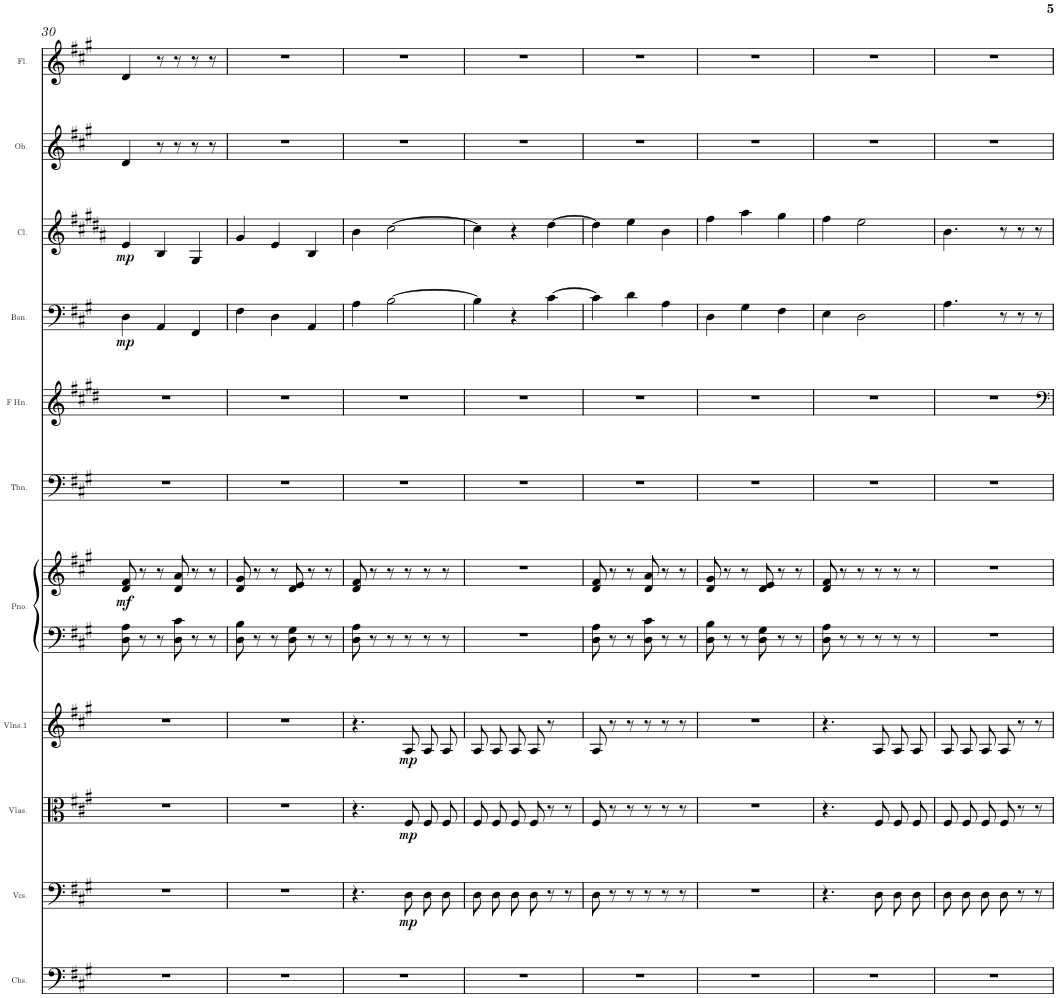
**kern	**kern	**dynam	**kern	**dynam	**kern	**dynam	**kern	**kern	**dynam	**kern	**kern	**kern	**dynam	**kern	**dynam	**kern	**kern
*part11	*part10	*part10	*part9	*part9	*part8	*part8	*part7	*part7	*part7	*part6	*part5	*part4	*part4	*part3	*part3	*part2	*part1
*staff12	*staff11	*staff11	*staff10	*staff10	*staff9	*staff9	*staff8	*staff7	*staff7/8	*staff6	*staff5	*staff4	*staff4	*staff3	*staff3	*staff2	*staff1
*I"Contrabass Section	*I"Violoncello Section	*	*I"Viola Section	*	*I"Violin Section1	*	*I"Grand Piano	*	*	*I"Trombone	*I"French Horn	*I"Bassoon	*	*I"Clarinet	*	*I"Oboe	*I"Flute
*I'Cbs.	*I'Vcs.	*	*I'Vlas.	*	*I'Vlns.1	*	*I'Pno.	*	*	*I'Tbn.	*I'F Hn.	*I'Bsn.	*	*I'Cl.	*	*I'Ob.	*I'Fl.
!!LO:PB:g=z
*clefF4	*clefF4	*	*clefC3	*	*clefG2	*	*clefF4	*clefG2	*	*clefF4	*clefG2	*clefF4	*	*clefG2	*	*clefG2	*clefG2
*Trd7c12	*	*	*	*	*	*	*	*	*	*	*Trd4c7	*	*	*Trd1c2	*	*	*
*k[f#c#g#]	*k[f#c#g#]	*	*k[f#c#g#]	*	*k[f#c#g#]	*	*k[f#c#g#]	*k[f#c#g#]	*	*k[f#c#g#]	*k[f#c#g#d#]	*k[f#c#g#]	*	*k[f#c#g#d#a#]	*	*k[f#c#g#]	*k[f#c#g#]
*M6/8	*M6/8	*	*M6/8	*	*M6/8	*	*M6/8	*M6/8	*	*M6/8	*M6/8	*M6/8	*	*M6/8	*	*M6/8	*M6/8
=30	=30	=30	=30	=30	=30	=30	=30	=30	=30	=30	=30	=30	=30	=30	=30	=30	=30
!	!	!	!	!	!	!	!	!	!LO:DY:b	!	!	!	!LO:DY:b	!	!LO:DY:b	!	!
2.r	2.r	.	2.r	.	2.r	.	8D\ 8A\	8d/ 8f#/	mf	2.r	2.r	4D\	mp	4e/	mp	4d/	4d/
.	.	.	.	.	.	.	8r	8r	.	.	.	.	.	.	.	.	.
.	.	.	.	.	.	.	8r	8r	.	.	.	4AA/	.	4B/	.	8r	8r
.	.	.	.	.	.	.	8D\ 8c#\	8d/ 8a/	.	.	.	.	.	.	.	8r	8r
.	.	.	.	.	.	.	8r	8r	.	.	.	4FF#/	.	4G#/	.	8r	8r
.	.	.	.	.	.	.	8r	8r	.	.	.	.	.	.	.	8r	8r
=31	=31	=31	=31	=31	=31	=31	=31	=31	=31	=31	=31	=31	=31	=31	=31	=31	=31
2.r	2.r	.	2.r	.	2.r	.	8D\ 8B\	8d/ 8g#/	.	2.r	2.r	4F#\	.	4g#/	.	2.r	2.r
.	.	.	.	.	.	.	8r	8r	.	.	.	.	.	.	.	.	.
.	.	.	.	.	.	.	8r	8r	.	.	.	4D\	.	4e/	.	.	.
.	.	.	.	.	.	.	8D\ 8G#\	8d/ 8e/	.	.	.	.	.	.	.	.	.
.	.	.	.	.	.	.	8r	8r	.	.	.	4AA/	.	4B/	.	.	.
.	.	.	.	.	.	.	8r	8r	.	.	.	.	.	.	.	.	.
=32	=32	=32	=32	=32	=32	=32	=32	=32	=32	=32	=32	=32	=32	=32	=32	=32	=32
2.r	4.r	.	4.r	.	4.r	.	8D\ 8A\	8d/ 8f#/	.	2.r	2.r	4A\	.	4b\	.	2.r	2.r
.	.	.	.	.	.	.	8r	8r	.	.	.	.	.	.	.	.	.
.	.	.	.	.	.	.	8r	8r	.	.	.	[2B\	.	[2cc#\	.	.	.
!	!	!LO:DY:b	!	!LO:DY:b	!	!LO:DY:b	!	!	!	!	!	!	!	!	!	!	!
.	8D\L	mp	8F#/L	mp	8A/L	mp	8r	8r	.	.	.	.	.	.	.	.	.
.	8D\	.	8F#/	.	8A/	.	8r	8r	.	.	.	.	.	.	.	.	.
.	8D\J	.	8F#/J	.	8A/J	.	8r	8r	.	.	.	.	.	.	.	.	.
=33	=33	=33	=33	=33	=33	=33	=33	=33	=33	=33	=33	=33	=33	=33	=33	=33	=33
2.r	8D\L	.	8F#/L	.	8A/L	.	2.r	2.r	.	2.r	2.r	4B\]	.	4cc#\]	.	2.r	2.r
.	8D\	.	8F#/	.	8A/	.	.	.	.	.	.	.	.	.	.	.	.
.	8D\J	.	8F#/J	.	8A/J	.	.	.	.	.	.	4r	.	4r	.	.	.
.	8D\	.	8F#/	.	8A/	.	.	.	.	.	.	.	.	.	.	.	.
.	8r	.	8r	.	8r	.	.	.	.	.	.	[4c#\	.	[4dd#\	.	.	.
.	8r	.	8r	.	8ryy	.	.	.	.	.	.	.	.	.	.	.	.
=34	=34	=34	=34	=34	=34	=34	=34	=34	=34	=34	=34	=34	=34	=34	=34	=34	=34
2.r	8D\	.	8F#/	.	8A/	.	8D\ 8A\	8d/ 8f#/	.	2.r	2.r	4c#\]	.	4dd#\]	.	2.r	2.r
.	8r	.	8r	.	8r	.	8r	8r	.	.	.	.	.	.	.	.	.
.	8r	.	8r	.	8r	.	8r	8r	.	.	.	4d\	.	4ee\	.	.	.
.	8r	.	8r	.	8r	.	8D\ 8c#\	8d/ 8a/	.	.	.	.	.	.	.	.	.
.	8r	.	8r	.	8r	.	8r	8r	.	.	.	4A\	.	4b\	.	.	.
.	8r	.	8r	.	8r	.	8r	8r	.	.	.	.	.	.	.	.	.
=35	=35	=35	=35	=35	=35	=35	=35	=35	=35	=35	=35	=35	=35	=35	=35	=35	=35
2.r	2.r	.	2.r	.	2.r	.	8D\ 8B\	8d/ 8g#/	.	2.r	2.r	4D\	.	4ff#\	.	2.r	2.r
.	.	.	.	.	.	.	8r	8r	.	.	.	.	.	.	.	.	.
.	.	.	.	.	.	.	8r	8r	.	.	.	4G#\	.	4aa#\	.	.	.
.	.	.	.	.	.	.	8D\ 8G#\	8d/ 8e/	.	.	.	.	.	.	.	.	.
.	.	.	.	.	.	.	8r	8r	.	.	.	4F#\	.	4gg#\	.	.	.
.	.	.	.	.	.	.	8r	8r	.	.	.	.	.	.	.	.	.
=36	=36	=36	=36	=36	=36	=36	=36	=36	=36	=36	=36	=36	=36	=36	=36	=36	=36
2.r	4.r	.	4.r	.	4.r	.	8D\ 8A\	8d/ 8f#/	.	2.r	2.r	4E\	.	4ff#\	.	2.r	2.r
.	.	.	.	.	.	.	8r	8r	.	.	.	.	.	.	.	.	.
.	.	.	.	.	.	.	8r	8r	.	.	.	2D\	.	2ee\	.	.	.
.	8D\L	.	8F#/L	.	8A/L	.	8r	8r	.	.	.	.	.	.	.	.	.
.	8D\	.	8F#/	.	8A/	.	8r	8r	.	.	.	.	.	.	.	.	.
.	8D\J	.	8F#/J	.	8A/J	.	8r	8r	.	.	.	.	.	.	.	.	.
=37	=37	=37	=37	=37	=37	=37	=37	=37	=37	=37	=37	=37	=37	=37	=37	=37	=37
2.r	8D\L	.	8F#/L	.	8A/L	.	2.r	2.r	.	2.r	2.r	4.A\	.	4.b\	.	2.r	2.r
.	8D\	.	8F#/	.	8A/	.	.	.	.	.	.	.	.	.	.	.	.
.	8D\J	.	8F#/J	.	8A/J	.	.	.	.	.	.	.	.	.	.	.	.
.	8D\	.	8F#/	.	8A/	.	.	.	.	.	.	8r	.	8r	.	.	.
.	8r	.	8r	.	8r	.	.	.	.	.	.	8r	.	8r	.	.	.
.	8r	.	8r	.	8r	.	.	.	.	.	.	8r	.	8r	.	.	.
=	=	=	=	=	=	=	=	=	=	=	=	=	=	=	=	=	=
*-	*-	*-	*-	*-	*-	*-	*-	*-	*-	*-	*-	*-	*-	*-	*-	*-	*-
